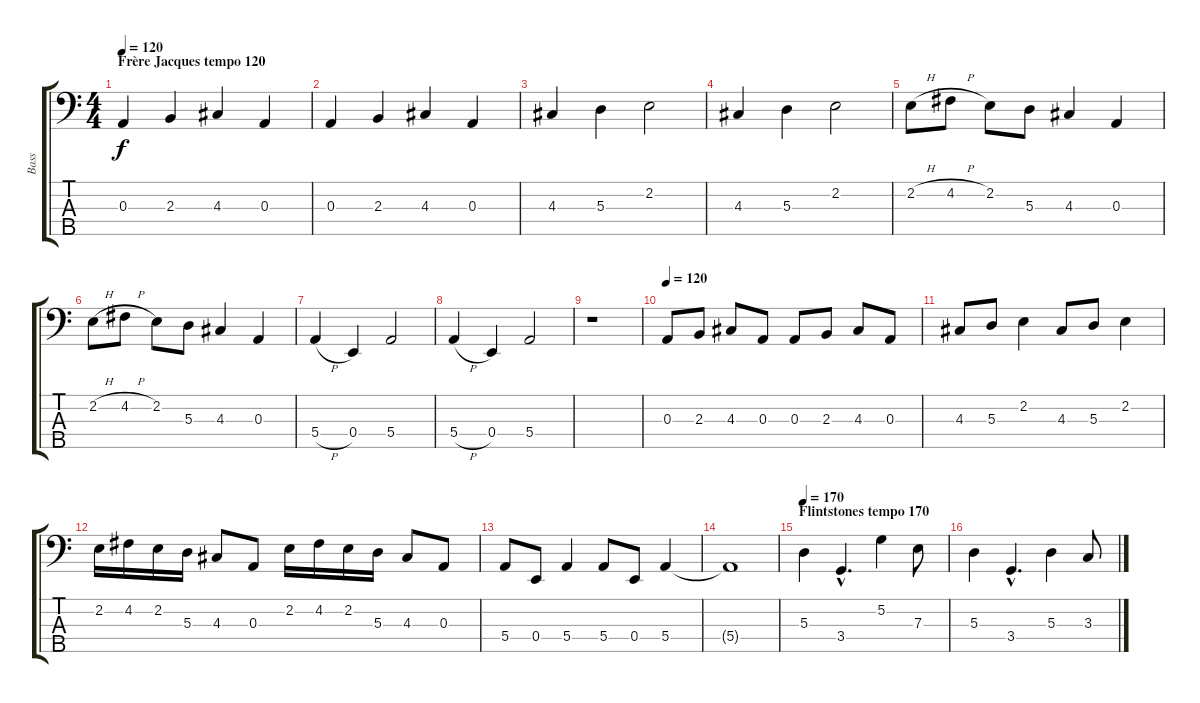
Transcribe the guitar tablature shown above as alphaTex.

\track ("Bass" "Bass") {instrument electricbassfinger}
\staff {score tabs}
\tuning (G2 D2 A1 E1 B0) {hide}
\ts (4 4)
\section ("" "Frère Jacques tempo 120")
\tempo 120
\clef f4
\ks c
0.3.4{dy f instrument electricbassfinger} 2.3.4 4.3.4 0.3.4 |
0.3.4 2.3.4 4.3.4 0.3.4 |
4.3.4 5.3.4 2.2.2 |
4.3.4 5.3.4 2.2.2 |
2.2{h}.8 4.2{h}.8 2.2.8 5.3.8 4.3.4 0.3.4 |
2.2{h}.8 4.2{h}.8 2.2.8 5.3.8 4.3.4 0.3.4 |
5.4{h}.4 0.4.4 5.4.2 |
5.4{h}.4 0.4.4 5.4.2 |
r.1 |
\tempo 120
0.3.8 2.3.8 4.3.8 0.3.8 0.3.8 2.3.8 4.3.8 0.3.8 |
4.3.8 5.3.8 2.2.4 4.3.8 5.3.8 2.2.4 |
2.2.16 4.2.16 2.2.16 5.3.16 4.3.8 0.3.8 2.2.16 4.2.16 2.2.16 5.3.16 4.3.8 0.3.8 |
5.4.8 0.4.8 5.4.4 5.4.8 0.4.8 5.4.4 |
5.4{t}.1 |
\section ("" "Flintstones tempo 170")
\tempo 170
5.3.4 3.4{hac}.4{d} 5.2.4 7.3.8 |
5.3.4 3.4{hac}.4{d} 5.3.4 3.3.8
